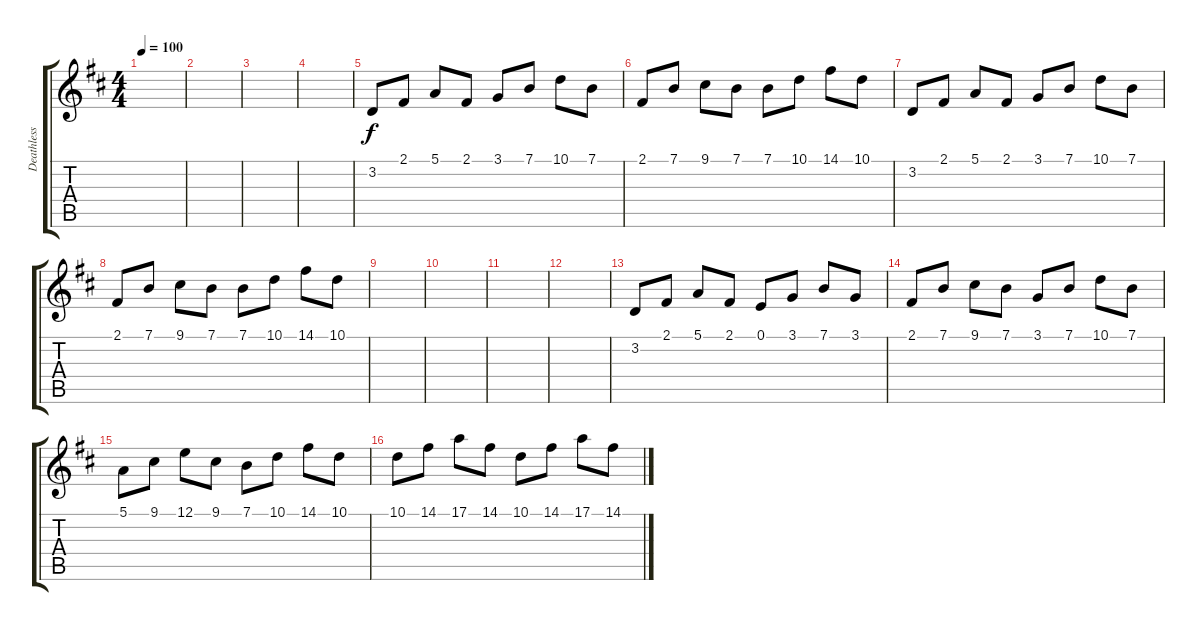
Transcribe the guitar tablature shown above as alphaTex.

\track ("Deathless Horsie (Keyboards - high)" "Deathless ") {instrument synthbrass1}
\staff {score tabs}
\tuning (E4 B3 G3 D3 A2 E2) {hide}
\ts (4 4)
\tempo 100
\clef g2
\ks d
|
|
|
|
3.2.8 2.1.8 5.1.8 2.1.8 3.1.8 7.1.8 10.1.8 7.1.8 |
2.1.8 7.1.8 9.1.8 7.1.8 7.1.8 10.1.8 14.1.8 10.1.8 |
3.2.8 2.1.8 5.1.8 2.1.8 3.1.8 7.1.8 10.1.8 7.1.8 |
2.1.8 7.1.8 9.1.8 7.1.8 7.1.8 10.1.8 14.1.8 10.1.8 |
|
|
|
|
3.2.8 2.1.8 5.1.8 2.1.8 0.1.8 3.1.8 7.1.8 3.1.8 |
2.1.8 7.1.8 9.1.8 7.1.8 3.1.8 7.1.8 10.1.8 7.1.8 |
5.1.8 9.1.8 12.1.8 9.1.8 7.1.8 10.1.8 14.1.8 10.1.8 |
10.1.8 14.1.8 17.1.8 14.1.8 10.1.8 14.1.8 17.1.8 14.1.8
